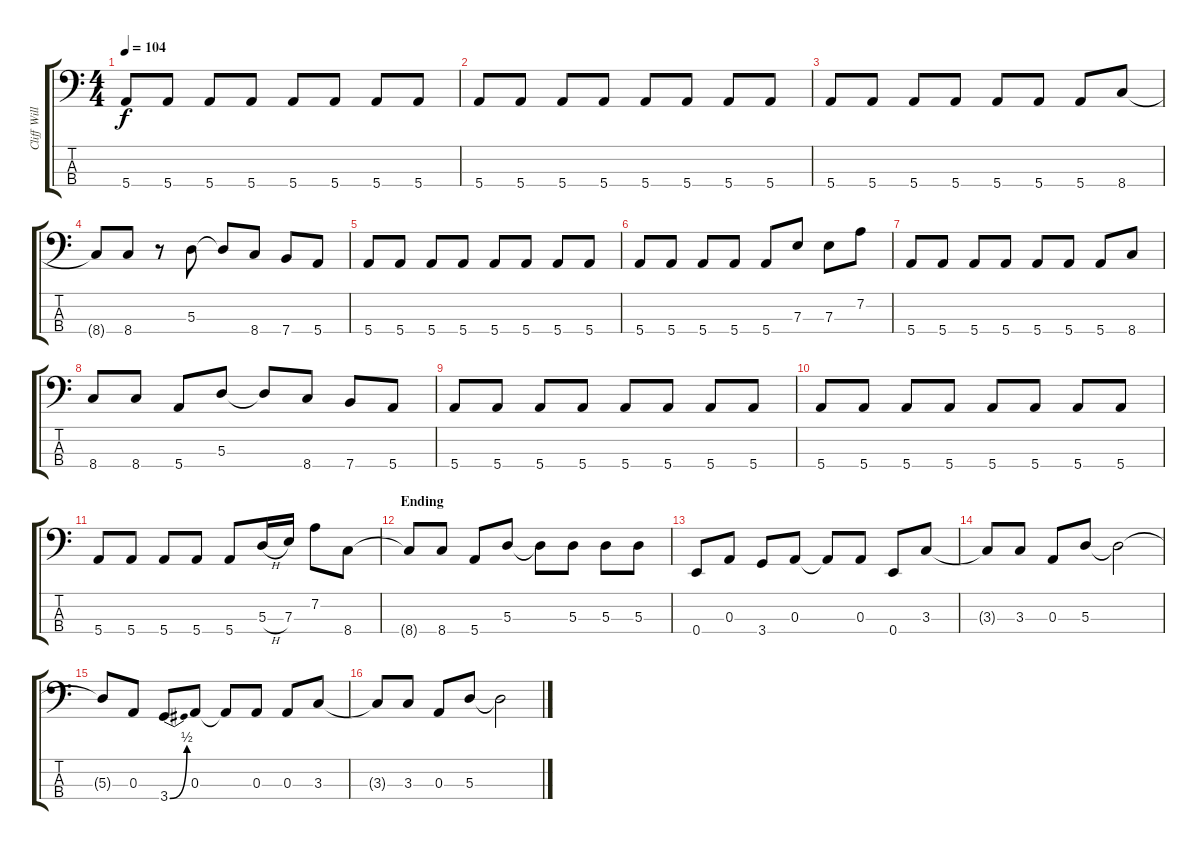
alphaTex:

\track ("Cliff Williams" "Cliff Will") {instrument electricbassfinger}
\staff {score tabs}
\tuning (G2 D2 A1 E1) {hide}
\ts (4 4)
\tempo 104
\clef f4
\ks c
5.4.8{dy f} 5.4.8 5.4.8 5.4.8 5.4.8 5.4.8 5.4.8 5.4.8 |
5.4.8 5.4.8 5.4.8 5.4.8 5.4.8 5.4.8 5.4.8 5.4.8 |
5.4.8 5.4.8 5.4.8 5.4.8 5.4.8 5.4.8 5.4.8 8.4.8 |
8.4{t}.8 8.4.8 r.8 5.3.8 5.3{t}.8 8.4.8 7.4.8 5.4.8 |
5.4.8 5.4.8 5.4.8 5.4.8 5.4.8 5.4.8 5.4.8 5.4.8 |
5.4.8 5.4.8 5.4.8 5.4.8 5.4.8 7.3.8 7.3.8 7.2.8 |
5.4.8 5.4.8 5.4.8 5.4.8 5.4.8 5.4.8 5.4.8 8.4.8 |
8.4.8 8.4.8 5.4.8 5.3.8 5.3{t}.8 8.4.8 7.4.8 5.4.8 |
5.4.8 5.4.8 5.4.8 5.4.8 5.4.8 5.4.8 5.4.8 5.4.8 |
5.4.8 5.4.8 5.4.8 5.4.8 5.4.8 5.4.8 5.4.8 5.4.8 |
5.4.8 5.4.8 5.4.8 5.4.8 5.4.8 5.3{h}.16 7.3.16 7.2.8 8.4.8 |
\section ("" "Ending")
8.4{t}.8 8.4.8 5.4.8 5.3.8 5.3{t}.8 5.3.8 5.3.8 5.3.8 |
0.4.8 0.3.8 3.4.8 0.3.8 0.3{t}.8 0.3.8 0.4.8 3.3.8 |
3.3{t}.8 3.3.8 0.3.8 5.3.8 5.3{t}.2 |
5.3{t}.8 0.3.8 3.4{be (bend 0 0 60 2)}.8 0.3.8 0.3{t}.8 0.3.8 0.3.8 3.3.8 |
3.3{t}.8 3.3.8 0.3.8 5.3.8 5.3{t}.2
